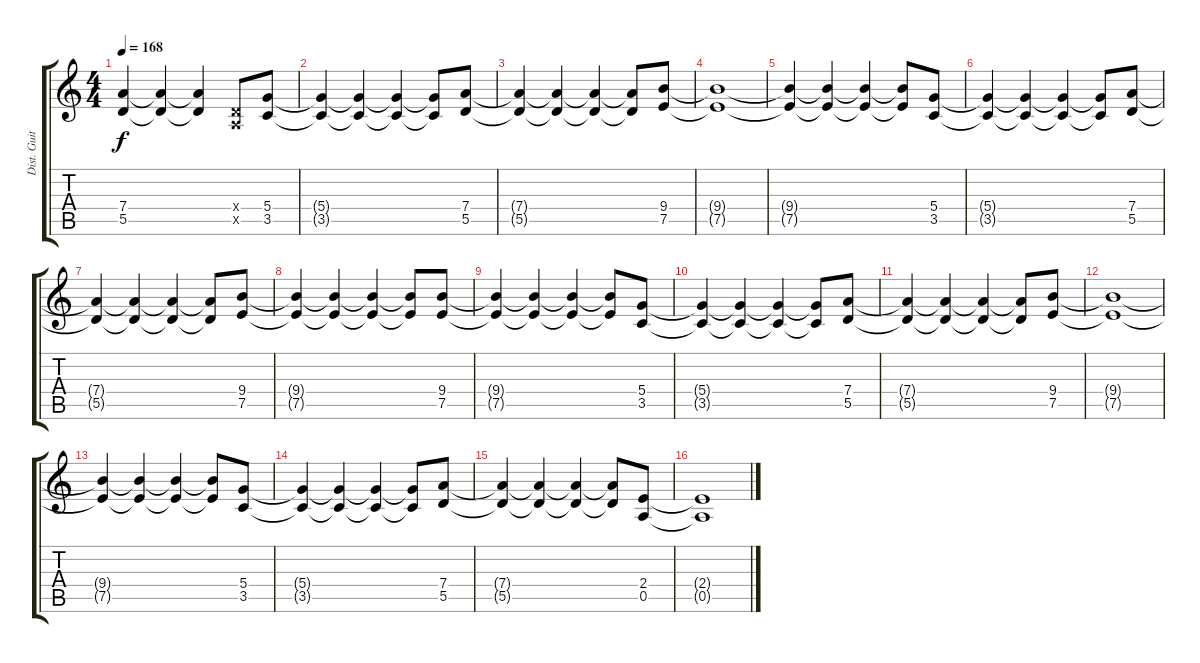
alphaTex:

\track ("Dist. Guitar 2" "Dist. Guit") {instrument distortionguitar}
\staff {score tabs}
\tuning (E4 B3 G3 D3 A2 E2) {hide}
\ts (4 4)
\tempo 168
\clef g2
\ks c
(7.4{t} 5.5{t}).4{dy f} (7.4{t} 5.5{t}).4 (7.4{t} 5.5{t}).4 (0.4{x} 0.5{x}).8 (5.4 3.5).8 |
(5.4{t} 3.5{t}).4 (5.4{t} 3.5{t}).4 (5.4{t} 3.5{t}).4 (5.4{t} 3.5{t}).8 (7.4 5.5).8 |
(7.4{t} 5.5{t}).4 (7.4{t} 5.5{t}).4 (7.4{t} 5.5{t}).4 (7.4{t} 5.5{t}).8 (9.4 7.5).8 |
(9.4{t} 7.5{t}).1 |
(9.4{t} 7.5{t}).4 (9.4{t} 7.5{t}).4 (9.4{t} 7.5{t}).4 (9.4{t} 7.5{t}).8 (5.4 3.5).8 |
(5.4{t} 3.5{t}).4 (5.4{t} 3.5{t}).4 (5.4{t} 3.5{t}).4 (5.4{t} 3.5{t}).8 (7.4 5.5).8 |
(7.4{t} 5.5{t}).4 (7.4{t} 5.5{t}).4 (7.4{t} 5.5{t}).4 (7.4{t} 5.5{t}).8 (9.4 7.5).8 |
(9.4{t} 7.5{t}).4 (9.4{t} 7.5{t}).4 (9.4{t} 7.5{t}).4 (9.4{t} 7.5{t}).8 (9.4 7.5).8 |
(9.4{t} 7.5{t}).4 (9.4{t} 7.5{t}).4 (9.4{t} 7.5{t}).4 (9.4{t} 7.5{t}).8 (5.4 3.5).8 |
(5.4{t} 3.5{t}).4 (5.4{t} 3.5{t}).4 (5.4{t} 3.5{t}).4 (5.4{t} 3.5{t}).8 (7.4 5.5).8 |
(7.4{t} 5.5{t}).4 (7.4{t} 5.5{t}).4 (7.4{t} 5.5{t}).4 (7.4{t} 5.5{t}).8 (9.4 7.5).8 |
(9.4{t} 7.5{t}).1 |
(9.4{t} 7.5{t}).4 (9.4{t} 7.5{t}).4 (9.4{t} 7.5{t}).4 (9.4{t} 7.5{t}).8 (5.4 3.5).8 |
(5.4{t} 3.5{t}).4 (5.4{t} 3.5{t}).4 (5.4{t} 3.5{t}).4 (5.4{t} 3.5{t}).8 (7.4 5.5).8 |
(7.4{t} 5.5{t}).4 (7.4{t} 5.5{t}).4 (7.4{t} 5.5{t}).4 (7.4{t} 5.5{t}).8 (2.4 0.5).8 |
(2.4{t} 0.5{t}).1
